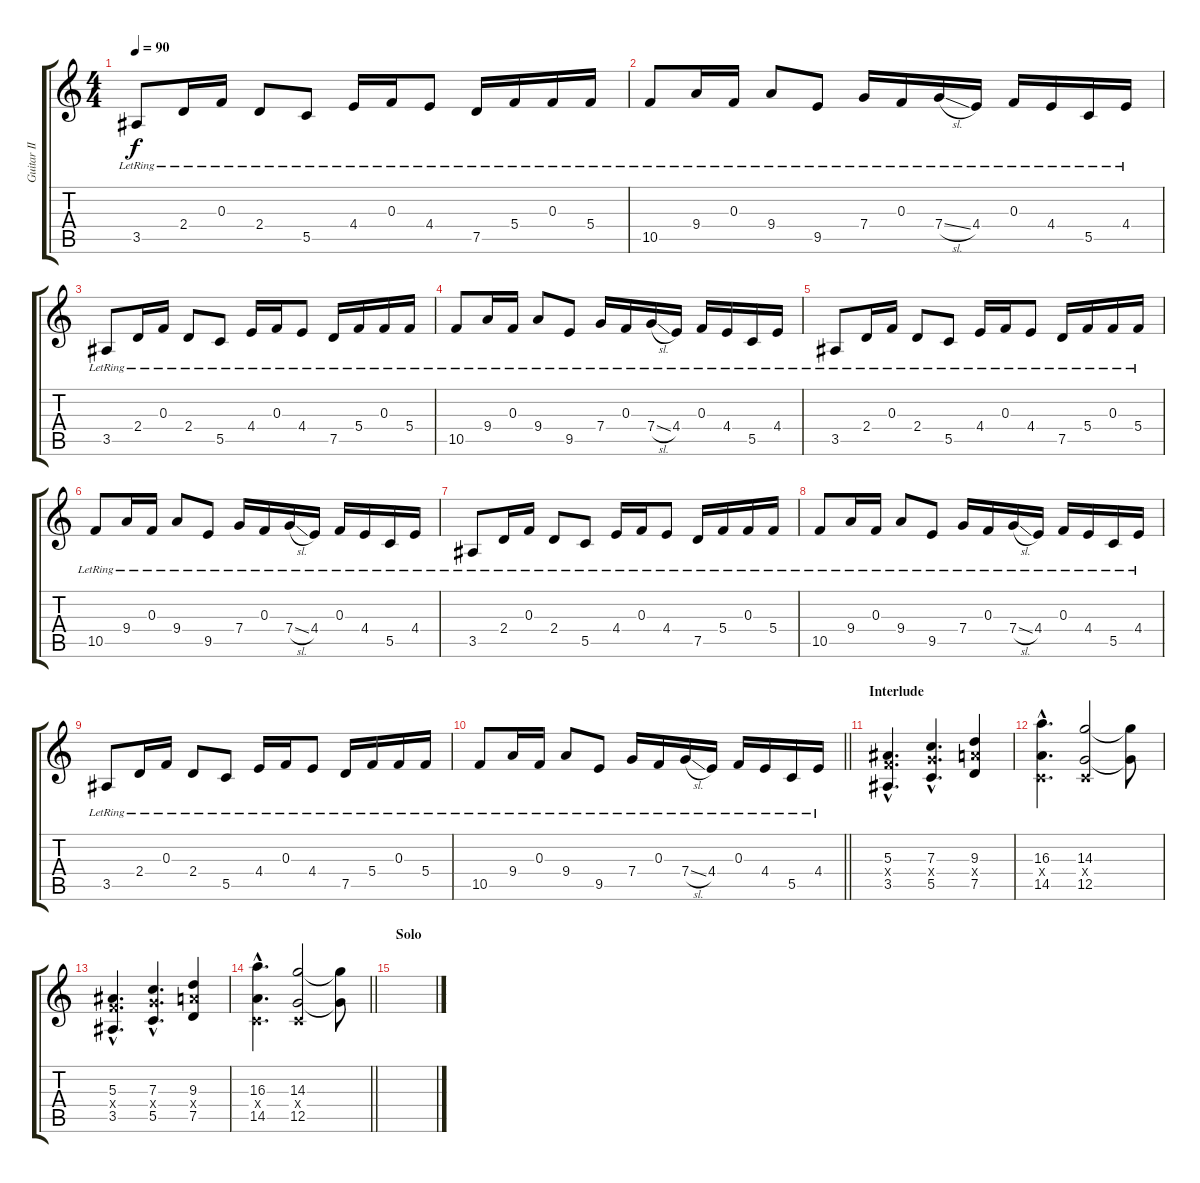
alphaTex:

\track ("Guitar II" "Guitar II") {instrument distortionguitar}
\staff {score tabs}
\tuning (D4 A3 F3 C3 G2 D2) {hide}
\ts (4 4)
\tempo 90
\clef g2
\ks c
3.5{lr}.8{dy f} 2.4{lr}.16 0.3{lr}.16 2.4{lr}.8 5.5{lr}.8 4.4{lr}.16 0.3{lr}.16 4.4{lr}.8 7.5{lr}.16 5.4{lr}.16 0.3{lr}.16 5.4{lr}.16 |
10.5{lr}.8 9.4{lr}.16 0.3{lr}.16 9.4{lr}.8 9.5{lr}.8 7.4{lr}.16 0.3{lr}.16 7.4{sl lr}.16 4.4{lr}.16 0.3{lr}.16 4.4{lr}.16 5.5{lr}.16 4.4{lr}.16 |
3.5{lr}.8 2.4{lr}.16 0.3{lr}.16 2.4{lr}.8 5.5{lr}.8 4.4{lr}.16 0.3{lr}.16 4.4{lr}.8 7.5{lr}.16 5.4{lr}.16 0.3{lr}.16 5.4{lr}.16 |
10.5{lr}.8 9.4{lr}.16 0.3{lr}.16 9.4{lr}.8 9.5{lr}.8 7.4{lr}.16 0.3{lr}.16 7.4{sl lr}.16 4.4{lr}.16 0.3{lr}.16 4.4{lr}.16 5.5{lr}.16 4.4{lr}.16 |
3.5{lr}.8 2.4{lr}.16 0.3{lr}.16 2.4{lr}.8 5.5{lr}.8 4.4{lr}.16 0.3{lr}.16 4.4{lr}.8 7.5{lr}.16 5.4{lr}.16 0.3{lr}.16 5.4{lr}.16 |
10.5{lr}.8 9.4{lr}.16 0.3{lr}.16 9.4{lr}.8 9.5{lr}.8 7.4{lr}.16 0.3{lr}.16 7.4{sl lr}.16 4.4{lr}.16 0.3{lr}.16 4.4{lr}.16 5.5{lr}.16 4.4{lr}.16 |
3.5{lr}.8 2.4{lr}.16 0.3{lr}.16 2.4{lr}.8 5.5{lr}.8 4.4{lr}.16 0.3{lr}.16 4.4{lr}.8 7.5{lr}.16 5.4{lr}.16 0.3{lr}.16 5.4{lr}.16 |
10.5{lr}.8 9.4{lr}.16 0.3{lr}.16 9.4{lr}.8 9.5{lr}.8 7.4{lr}.16 0.3{lr}.16 7.4{sl lr}.16 4.4{lr}.16 0.3{lr}.16 4.4{lr}.16 5.5{lr}.16 4.4{lr}.16 |
3.5{lr}.8 2.4{lr}.16 0.3{lr}.16 2.4{lr}.8 5.5{lr}.8 4.4{lr}.16 0.3{lr}.16 4.4{lr}.8 7.5{lr}.16 5.4{lr}.16 0.3{lr}.16 5.4{lr}.16 |
\barLineRight lightlight
10.5{lr}.8 9.4{lr}.16 0.3{lr}.16 9.4{lr}.8 9.5{lr}.8 7.4{lr}.16 0.3{lr}.16 7.4{sl lr}.16 4.4{lr}.16 0.3{lr}.16 4.4{lr}.16 5.5{lr}.16 4.4{lr}.16 |
\section ("" "Interlude")
(5.3{hac} 5.4{hac x} 3.5{hac}).4{d instrument distortionguitar} (7.3{hac} 7.4{hac x} 5.5{hac}).4{d} (9.3 9.4{x} 7.5).4 |
(16.3{hac} 0.4{hac x} 14.5{hac}).4{d} (14.3 0.4{x} 12.5).2 (14.3{t} 12.5{t}).8 |
(5.3{hac} 5.4{hac x} 3.5{hac}).4{d instrument distortionguitar} (7.3{hac} 7.4{hac x} 5.5{hac}).4{d} (9.3 9.4{x} 7.5).4 |
\barLineRight lightlight
(16.3{hac} 0.4{hac x} 14.5{hac}).4{d} (14.3 0.4{x} 12.5).2 (14.3{t} 12.5{t}).8 |
\section ("" "Solo")
